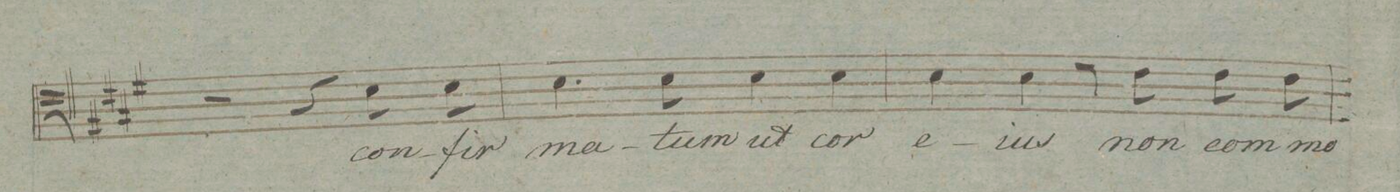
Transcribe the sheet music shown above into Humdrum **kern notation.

**kern	**text	**dynam
*I"Tenore.	*	*
*clefC4	*	*
*k[f#c#g#d#]	*	*
*met(c|)	*	*
*M2/2	*	*
2r	.	.
4r	.	.
8B\	con-	.
8B\	-fir-	.
=58	=58	=58
4.B\	-ma-	.
8B\	-tum	.
4B\	ut	.
4B\	cor	.
=59	=59	=59
4B\	e-	.
4B\	-ius	.
8r	.	.
8c#\	non	.
8c#\	com-	.
8c#\	-mo-	.
=60	=60	=60
*-	*-	*-
